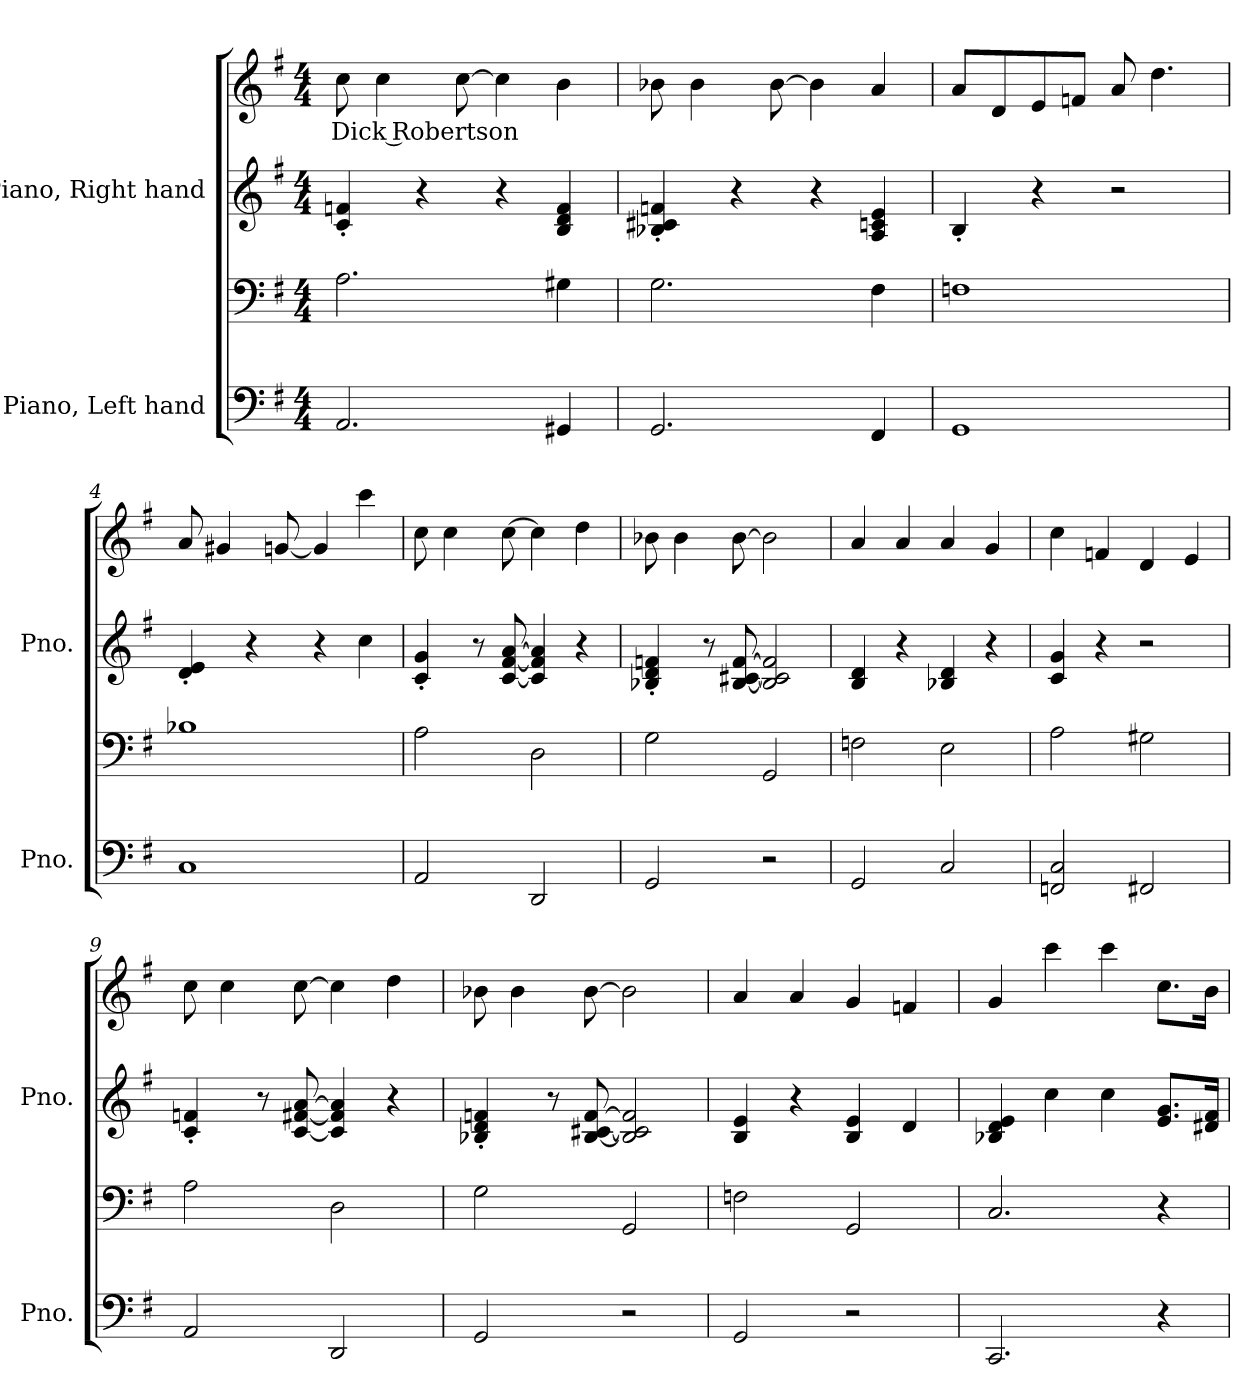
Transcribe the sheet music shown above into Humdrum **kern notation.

**kern	**kern	**kern	**kern	**text
*part2	*part2	*part1	*part1	*part1
*staff4	*staff3	*staff2	*staff1	*staff1
*I"Piano, Left hand	*	*I"Piano, Right hand	*	*
*I'Pno.	*	*I'Pno.	*	*
*clefF4	*clefF4	*clefG2	*clefG2	*
*k[f#]	*k[f#]	*k[f#]	*k[f#]	*
*M4/4	*M4/4	*M4/4	*M4/4	*
*MM120	*MM120	*MM120	*MM120	*
=1	=1	=1	=1	=1
!	!	!	!	!LO:LY:b
2.AA/	2.A\	4c/' 4fn/'	8cc\	Dick Robertson
.	.	.	4cc\	.
.	.	4r	.	.
.	.	.	[8cc\	.
.	.	4r	4cc\]	.
4GG#X/	4G#X\	4B/ 4d/ 4f/	4b\	.
=2	=2	=2	=2	=2
2.GG/	2.G\	4B-X/' 4c#X/' 4fn/'	8b-X\	.
.	.	.	4b-\	.
.	.	4r	.	.
.	.	.	[8b-\	.
.	.	4r	4b-\]	.
4FF#/	4F#\	4A/ 4cn/ 4e/	4a/	.
=3	=3	=3	=3	=3
1GG	1Fn	4B'/	8a/L	.
.	.	.	8d/	.
.	.	4r	8e/	.
.	.	.	8fn/J	.
.	.	2r	8a/	.
.	.	.	4.dd\	.
!!LO:LB:g=z
=4	=4	=4	=4	=4
1C	1B-X	4d/' 4e/'	8a/	.
.	.	.	4g#X/	.
.	.	4r	.	.
.	.	.	[8gn/	.
.	.	4r	4g/]	.
.	.	4cc\	4ccc\	.
=5	=5	=5	=5	=5
2AA/	2A\	4c/' 4g/'	8cc\	.
.	.	.	4cc\	.
.	.	8r	.	.
.	.	[8c/ [8f#/ [8a/	[8cc\	.
2DD/	2D\	4c/] 4f#/] 4a/]	4cc\]	.
.	.	4r	4dd\	.
=6	=6	=6	=6	=6
2GG/	2G\	4B-X/' 4d/' 4fn/'	8b-X\	.
.	.	.	4b-\	.
.	.	8r	.	.
.	.	[8B-/ [8c#X/ [8f/	[8b-\	.
2r	2GG/	2B-/] 2c#/] 2f/]	2b-\]	.
=7	=7	=7	=7	=7
2GG/	2Fn\	4B/ 4d/	4a/	.
.	.	4r	4a/	.
2C/	2E\	4B-X/ 4d/	4a/	.
.	.	4r	4g/	.
=8	=8	=8	=8	=8
2FFn/ 2C/	2A\	4c/ 4g/	4cc\	.
.	.	4r	4fn/	.
2FF#X/	2G#X\	2r	4d/	.
.	.	.	4e/	.
!!LO:LB:g=z
=9	=9	=9	=9	=9
2AA/	2A\	4c/' 4fn/'	8cc\	.
.	.	.	4cc\	.
.	.	8r	.	.
.	.	[8c/ [8f#X/ [8a/	[8cc\	.
2DD/	2D\	4c/] 4f#/] 4a/]	4cc\]	.
.	.	4r	4dd\	.
=10	=10	=10	=10	=10
2GG/	2G\	4B-X/' 4d/' 4fn/'	8b-X\	.
.	.	.	4b-\	.
.	.	8r	.	.
.	.	[8B-/ [8c#X/ [8f/	[8b-\	.
2r	2GG/	2B-/] 2c#/] 2f/]	2b-\]	.
=11	=11	=11	=11	=11
2GG/	2Fn\	4B/ 4e/	4a/	.
.	.	4r	4a/	.
2r	2GG/	4B/ 4e/	4g/	.
.	.	4d/	4fn/	.
=12	=12	=12	=12	=12
2.CC/	2.C/	4B-X/ 4d/ 4e/	4g/	.
.	.	4cc\	4ccc\	.
.	.	4cc\	4ccc\	.
4r	4r	8.e/ 8.g/L	8.cc\L	.
.	.	16d#X/ 16f#/Jk	16b\Jk	.
=	=	=	=	=
*-	*-	*-	*-	*-
